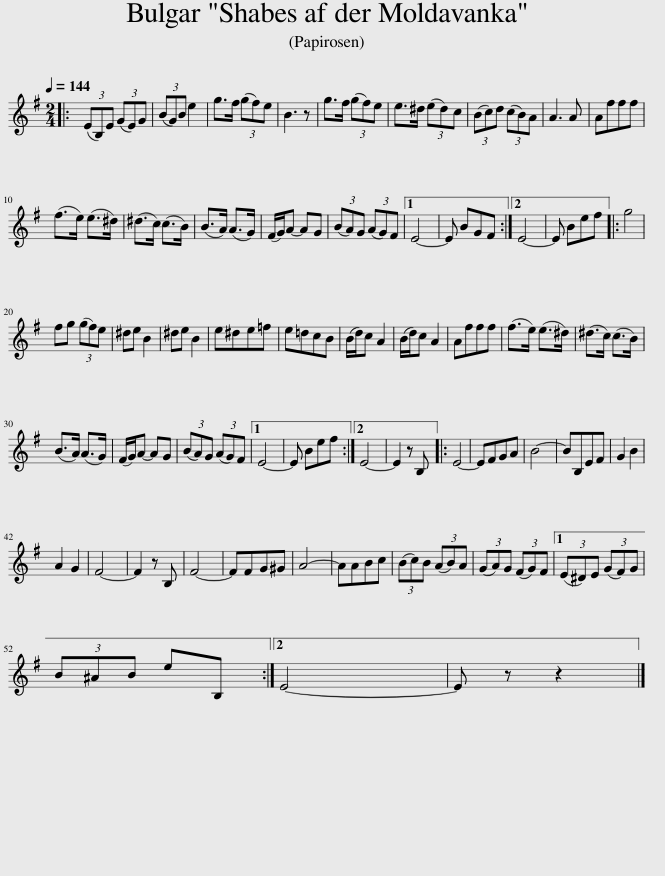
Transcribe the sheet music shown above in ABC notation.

X:1
L:1/8
Q:1/4=144
M:2/4
I:linebreak $
K:Emin
V:1 treble
V:1
|: (3(EB,)E (3(GE)G | (3(BG)B e2 | g>f (3(gf)e | B3 z | g>f (3(gf)e | %5
 e>^d (3(ed)c | (3(Bc)d (3(cB)A | A3 A | Afff |$ (f>e) (e>^d) | %10
 (^d>c) (c>B) | (B>A) (A>G) | (F/G/)A- AG | (3(BA)G (3(AG)F |1 E4- | %15
 E BGF :|2 E4- | E Bef |: g4 |$ fg (3(gf)e | %20
 ^de B2 | ^de B2 | e^de=f | e=dcB | (B/d/)c A2 | %25
 (B/d/)c A2 | Afff | (f>e) (e>^d) | (^d>c) (c>B) |$ (B>A) (A>G) | %30
 (F/G/)A- AG | (3(BA)G (3(AG)F |1 E4- | E Bef :|2 E4- | %35
 E2 z B, |: E4- | EFGA | B4- | BB,EF | %40
 G2 B2 |$ A2 G2 | F4- | F2 z B, | F4- | %45
 FFG^G | A4- | AABc | (3(Bc)B (3(AB)A | (3(GA)G (3(FG)F |1 %50
 (3(E^D)E (3(GF)G |$ (3B^AB eB, :|2 E4- | E z z2 |] %54
